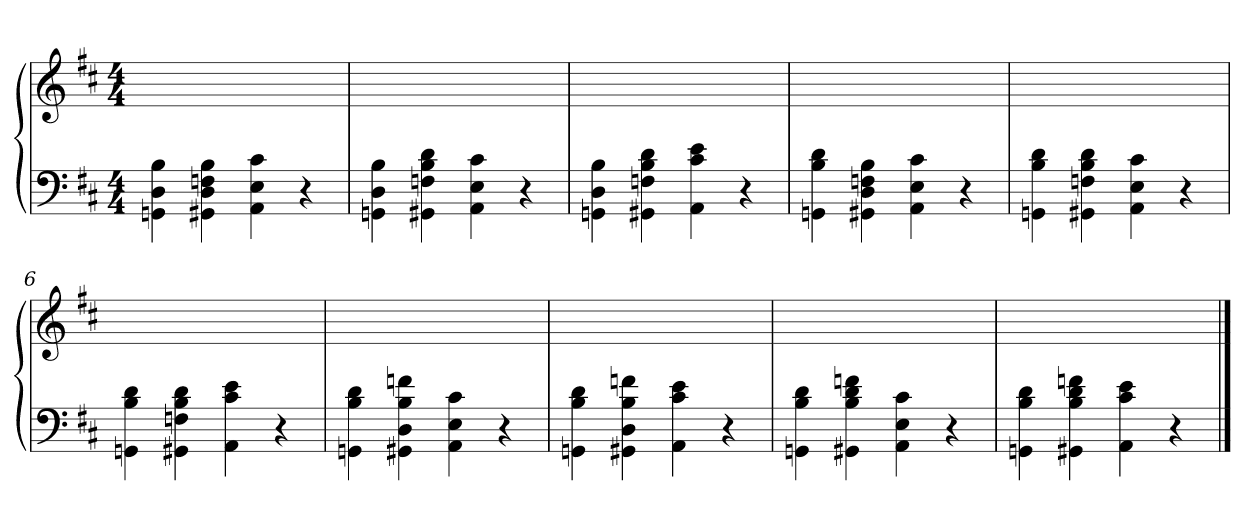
**kern	**kern
*part2	*part1
*staff2	*staff1
*clefF4	*clefG2
*k[f#c#]	*k[f#c#]
*D:	*D:
*M4/4	*M4/4
*MM60	*MM60
=1	=1
4GGn 4D 4B	1ryy
4GG#X 4D 4Fn 4B	.
4AA 4E 4c#	.
4r	.
=2	=2
4GGn 4D 4B	1ryy
4GG#X 4Fn 4B 4d	.
4AA 4E 4c#	.
4r	.
=3	=3
4GGn 4D 4B	1ryy
4GG#X 4Fn 4B 4d	.
4AA 4c# 4e	.
4r	.
=4	=4
4GGn 4B 4d	1ryy
4GG#X 4D 4Fn 4B	.
4AA 4E 4c#	.
4r	.
=5	=5
4GGn 4B 4d	1ryy
4GG#X 4Fn 4B 4d	.
4AA 4E 4c#	.
4r	.
=6	=6
4GGn 4B 4d	1ryy
4GG#X 4Fn 4B 4d	.
4AA 4c# 4e	.
4r	.
=7	=7
4GGn 4B 4d	1ryy
4GG#X 4D 4B 4fn	.
4AA 4E 4c#	.
4r	.
=8	=8
4GGn 4B 4d	1ryy
4GG#X 4D 4B 4fn	.
4AA 4c# 4e	.
4r	.
=9	=9
4GGn 4B 4d	1ryy
4GG#X 4B 4d 4fn	.
4AA 4E 4c#	.
4r	.
=10	=10
4GGn 4B 4d	1ryy
4GG#X 4B 4d 4fn	.
4AA 4c# 4e	.
4r	.
==	==
*-	*-
